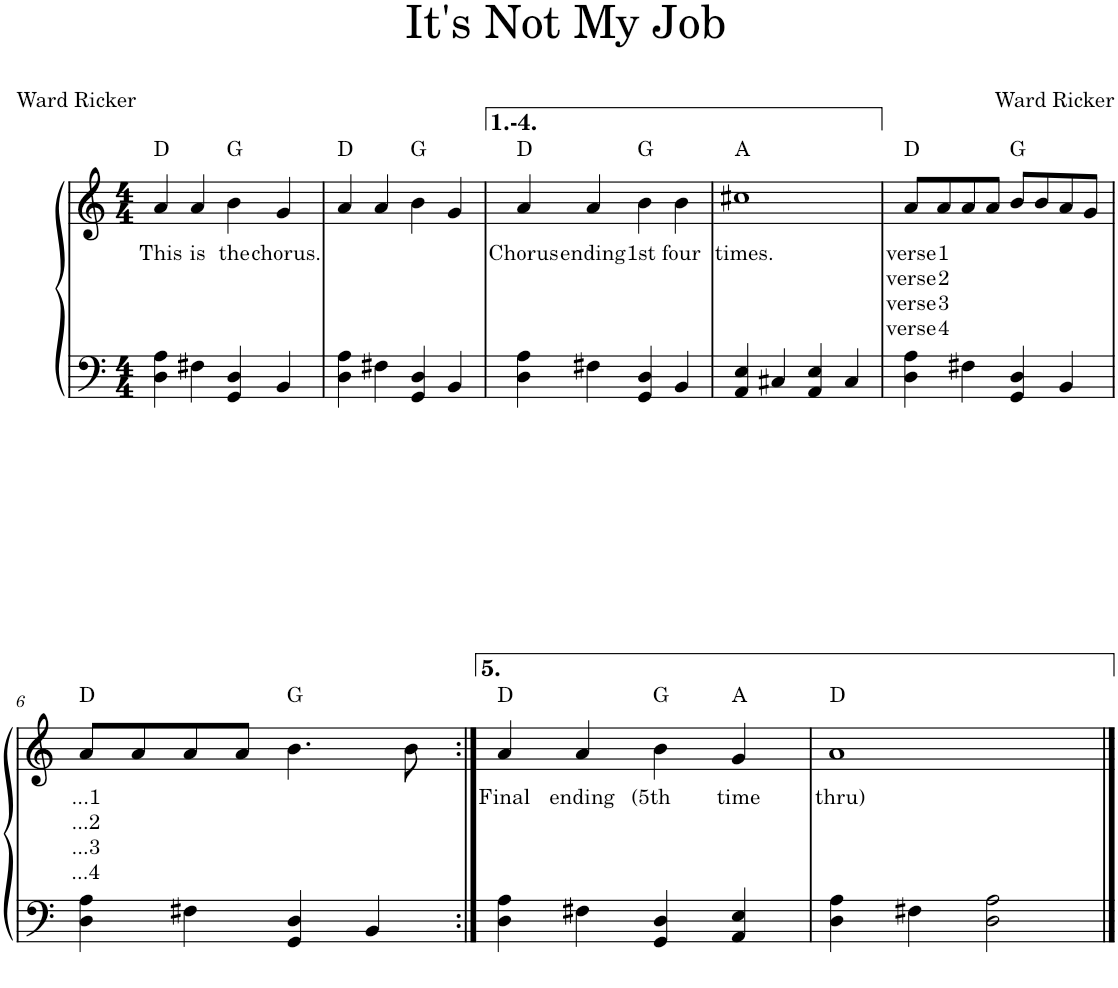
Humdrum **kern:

**kern	**kern	**text	**text	**text	**text	**harte
*part1	*part1	*part1	*part1	*part1	*part1	*part1
*staff2	*staff1	*staff1	*staff1	*staff1	*staff1	*
*I"Piano	*	*	*	*	*	*
*I'Pno.	*	*	*	*	*	*
*clefF4	*clefG2	*	*	*	*	*
*k[]	*k[]	*	*	*	*	*
*M4/4	*M4/4	*	*	*	*	*
=1	=1	=1	=1	=1	=1	=1
!	!	!LO:LY:b	!	!	!	!
4D\ 4A\	4a/	This	.	.	.	D:maj
!	!	!LO:LY:b	!	!	!	!
4F#X\	4a/	is	.	.	.	.
!	!	!LO:LY:b	!	!	!	!
4GG/ 4D/	4b\	the	.	.	.	G:maj
!	!	!LO:LY:b	!	!	!	!
4BB/	4g/	chorus.	.	.	.	.
=2	=2	=2	=2	=2	=2	=2
4D\ 4A\	4a/	.	.	.	.	D:maj
4F#X\	4a/	.	.	.	.	.
4GG/ 4D/	4b\	.	.	.	.	G:maj
4BB/	4g/	.	.	.	.	.
=3	=3	=3	=3	=3	=3	=3
!	!	!LO:LY:b	!	!	!	!
4D\ 4A\	4a/	Chorus	.	.	.	D:maj
!	!	!LO:LY:b	!	!	!	!
4F#X\	4a/	ending	.	.	.	.
!	!	!LO:LY:b	!	!	!	!
4GG/ 4D/	4b\	1st	.	.	.	G:maj
!	!	!LO:LY:b	!	!	!	!
4BB/	4b\	four	.	.	.	.
=4	=4	=4	=4	=4	=4	=4
!	!	!LO:LY:b	!	!	!	!
4AA/ 4E/	1cc#X	times.	.	.	.	A:maj
4C#X/	.	.	.	.	.	.
4AA/ 4E/	.	.	.	.	.	.
4C#/	.	.	.	.	.	.
=5	=5	=5	=5	=5	=5	=5
!	!	!LO:LY:b	!LO:LY:b	!LO:LY:b	!LO:LY:b	!
4D\ 4A\	8a/L	verse	verse	verse	verse	D:maj
!	!	!LO:LY:b	!LO:LY:b	!LO:LY:b	!LO:LY:b	!
.	8a/	1	2	3	4	.
4F#X\	8a/	.	.	.	.	.
.	8a/J	.	.	.	.	.
4GG/ 4D/	8b/L	.	.	.	.	G:maj
.	8b/	.	.	.	.	.
4BB/	8a/	.	.	.	.	.
.	8g/J	.	.	.	.	.
!!LO:LB:g=z
=6	=6	=6	=6	=6	=6	=6
!	!	!LO:LY:b	!LO:LY:b	!LO:LY:b	!LO:LY:b	!
4D\ 4A\	8a/L	...1	...2	...3	...4	D:maj
.	8a/	.	.	.	.	.
4F#X\	8a/	.	.	.	.	.
.	8a/J	.	.	.	.	.
4GG/ 4D/	4.b\	.	.	.	.	G:maj
4BB/	.	.	.	.	.	.
.	8b\	.	.	.	.	.
=7:|!	=7:|!	=7:|!	=7:|!	=7:|!	=7:|!	=7:|!
!	!	!LO:LY:b	!	!	!	!
4D\ 4A\	4a/	Final	.	.	.	D:maj
!	!	!LO:LY:b	!	!	!	!
4F#X\	4a/	ending	.	.	.	.
!	!	!LO:LY:b	!	!	!	!
4GG/ 4D/	4b\	(5th	.	.	.	G:maj
!	!	!LO:LY:b	!	!	!	!
4AA/ 4E/	4g/	time	.	.	.	A:maj
=8	=8	=8	=8	=8	=8	=8
!	!	!LO:LY:b	!	!	!	!
4D\ 4A\	1a	thru)	.	.	.	D:maj
4F#X\	.	.	.	.	.	.
2D\ 2A\	.	.	.	.	.	.
==	==	==	==	==	==	==
*-	*-	*-	*-	*-	*-	*-
